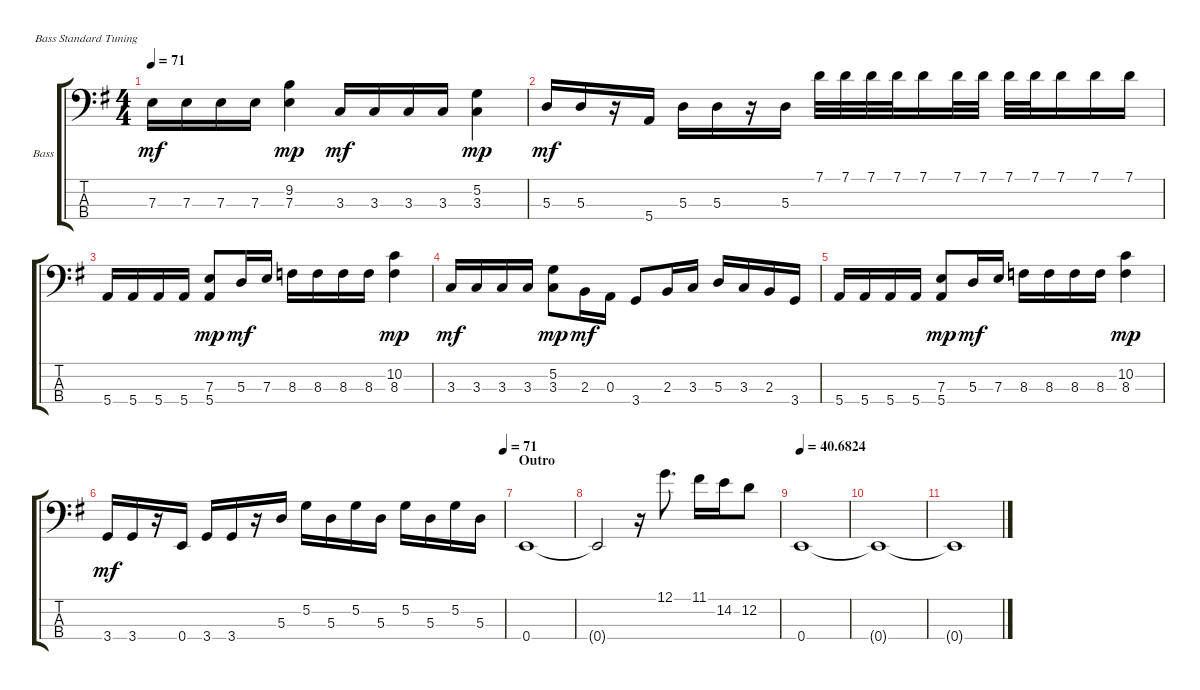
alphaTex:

\defaultSystemsLayout 4
\bracketExtendMode groupsimilarinstruments
\firstSystemTrackNameOrientation horizontal
\otherSystemsTrackNameOrientation horizontal
\track ("Bass" "Bass") {instrument electricbassfinger}
\staff {score tabs}
\tuning (G2 D2 A1 E1)
\ts (4 4)
\tempo 71
\clef f4
\ks eminor
7.3.16{dy mf} 7.3.16 7.3.16 7.3.16 (9.2 7.3).4{dy mp} 3.3.16{dy mf} 3.3.16 3.3.16 3.3.16 (5.2 3.3).4{dy mp} |
5.3.16{dy mf} 5.3.16 r.16 5.4.16 5.3.16 5.3.16 r.16 5.3.16 7.1.32 7.1.32 7.1.32 7.1.32 7.1.16 7.1.32 7.1.32 7.1.32 7.1.32 7.1.16 7.1.16 7.1.16 |
5.4.16 5.4.16 5.4.16 5.4.16 (7.3 5.4).8{dy mp} 5.3.16{dy mf} 7.3.16 8.3.16 8.3.16 8.3.16 8.3.16 (10.2 8.3).4{dy mp} |
3.3.16{dy mf} 3.3.16 3.3.16 3.3.16 (5.2 3.3).8{dy mp} 2.3.16{dy mf} 0.3.16 3.4.8 2.3.16 3.3.16 5.3.16 3.3.16 2.3.16 3.4.16 |
5.4.16 5.4.16 5.4.16 5.4.16 (7.3 5.4).8{dy mp} 5.3.16{dy mf} 7.3.16 8.3.16 8.3.16 8.3.16 8.3.16 (10.2 8.3).4{dy mp} |
\tempo (71 1)
3.4.16{dy mf} 3.4.16 r.16 0.4.16 3.4.16 3.4.16 r.16 5.3.16 5.2.16 5.3.16 5.2.16 5.3.16 5.2.16 5.3.16 5.2.16 5.3.16 |
\section ("" "Outro")
0.4.1 |
0.4{t}.2 r.16 12.1.8{d} 11.1.16 14.2.16 12.2.8 |
\tempo
40.6824 0.4.1 |
0.4{t}.1 |
0.4{t}.1
